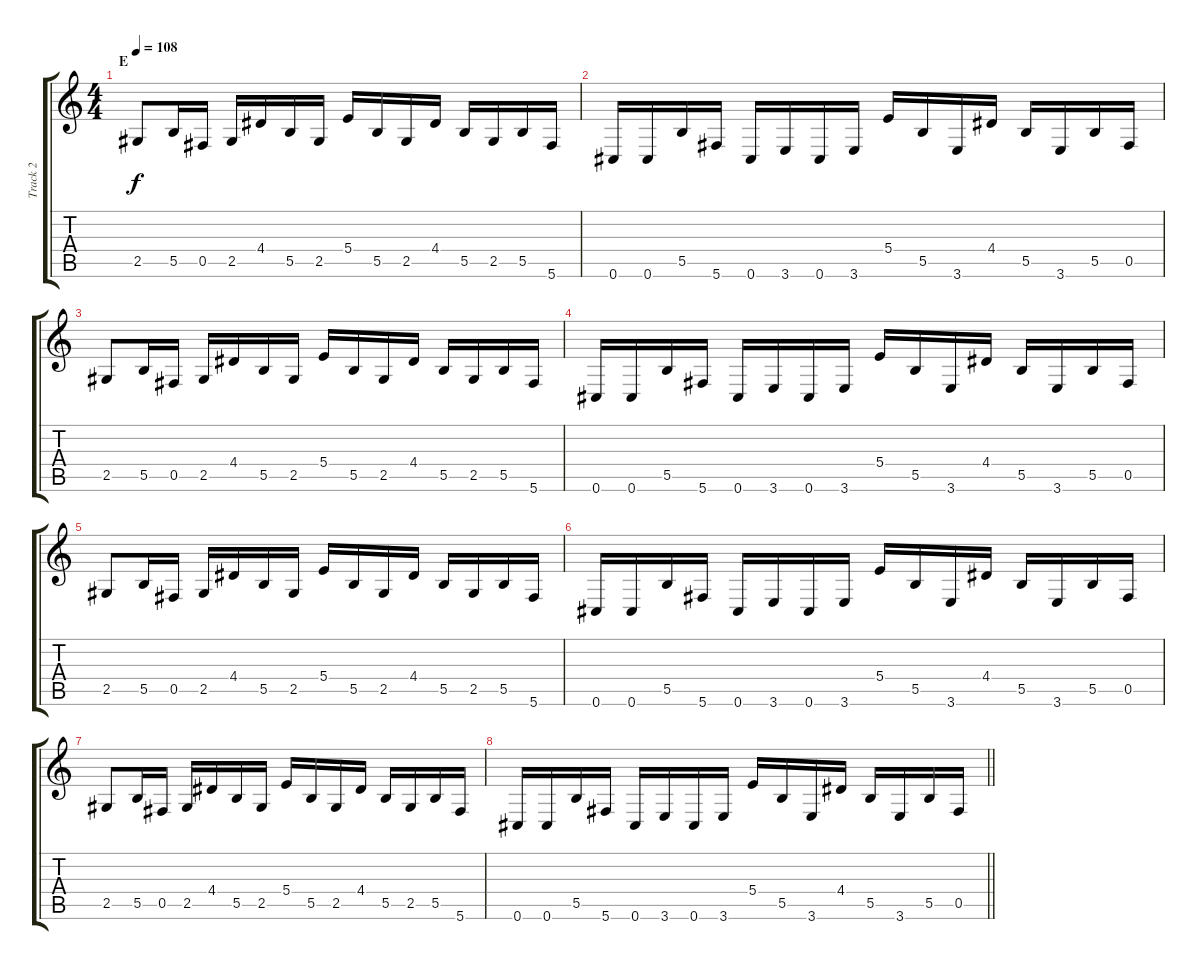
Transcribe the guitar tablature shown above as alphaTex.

\track ("Track 2" "Track 2") {instrument distortionguitar}
\staff {score tabs}
\tuning (Db4 Ab3 E3 B2 Gb2 Db2) {hide}
\ts (4 4)
\section ("" "E")
\tempo 108
\clef g2
\ks c
2.5.8{dy f} 5.5.16 0.5.16 2.5.16 4.4.16 5.5.16 2.5.16 5.4.16 5.5.16 2.5.16 4.4.16 5.5.16 2.5.16 5.5.16 5.6.16 |
0.6.16 0.6.16 5.5.16 5.6.16 0.6.16 3.6.16 0.6.16 3.6.16 5.4.16 5.5.16 3.6.16 4.4.16 5.5.16 3.6.16 5.5.16 0.5.16 |
2.5.8 5.5.16 0.5.16 2.5.16 4.4.16 5.5.16 2.5.16 5.4.16 5.5.16 2.5.16 4.4.16 5.5.16 2.5.16 5.5.16 5.6.16 |
0.6.16 0.6.16 5.5.16 5.6.16 0.6.16 3.6.16 0.6.16 3.6.16 5.4.16 5.5.16 3.6.16 4.4.16 5.5.16 3.6.16 5.5.16 0.5.16 |
2.5.8 5.5.16 0.5.16 2.5.16 4.4.16 5.5.16 2.5.16 5.4.16 5.5.16 2.5.16 4.4.16 5.5.16 2.5.16 5.5.16 5.6.16 |
0.6.16 0.6.16 5.5.16 5.6.16 0.6.16 3.6.16 0.6.16 3.6.16 5.4.16 5.5.16 3.6.16 4.4.16 5.5.16 3.6.16 5.5.16 0.5.16 |
2.5.8 5.5.16 0.5.16 2.5.16 4.4.16 5.5.16 2.5.16 5.4.16 5.5.16 2.5.16 4.4.16 5.5.16 2.5.16 5.5.16 5.6.16 |
\barLineRight lightlight
0.6.16 0.6.16 5.5.16 5.6.16 0.6.16 3.6.16 0.6.16 3.6.16 5.4.16 5.5.16 3.6.16 4.4.16 5.5.16 3.6.16 5.5.16 0.5.16
